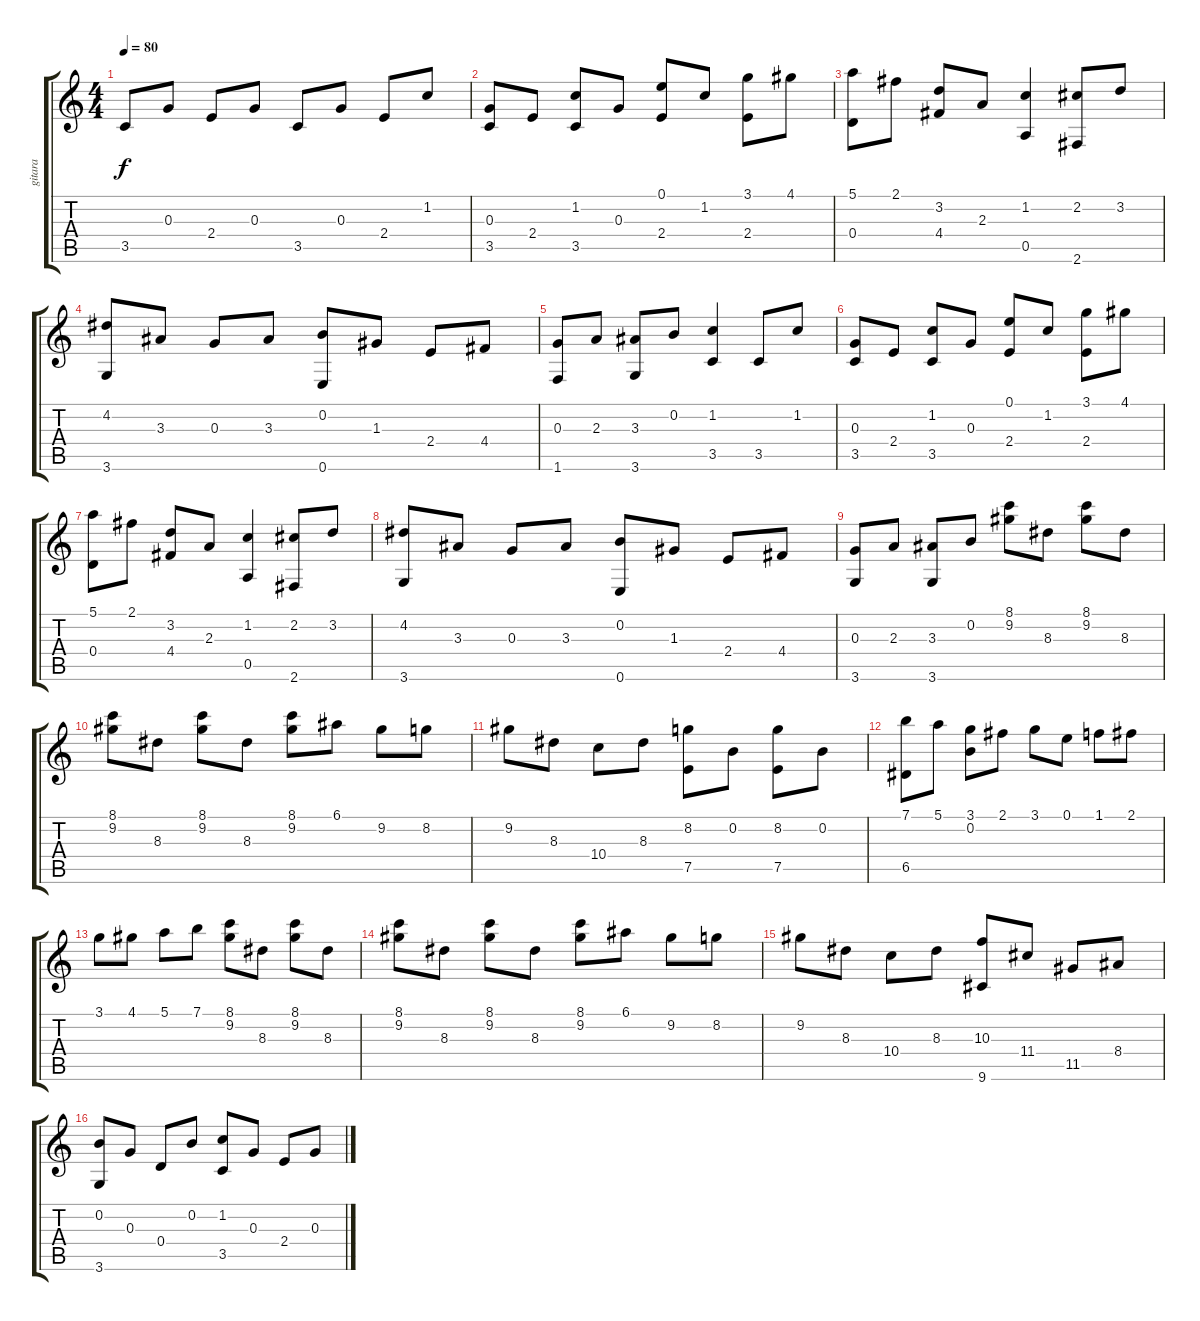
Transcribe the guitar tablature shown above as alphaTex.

\track ("gitara" "gitara") {instrument acousticguitarnylon}
\staff {score tabs}
\tuning (E4 B3 G3 D3 A2 E2) {hide}
\ts (4 4)
\tempo 80
\clef g2
\ks c
3.5.8{dy f instrument acousticguitarnylon} 0.3.8 2.4.8 0.3.8 3.5.8 0.3.8 2.4.8 1.2.8 |
(0.3 3.5).8 2.4.8 (1.2 3.5).8 0.3.8 (0.1 2.4).8 1.2.8 (3.1 2.4).8 4.1.8 |
(5.1 0.4).8 2.1.8 (3.2 4.4).8 2.3.8 (1.2 0.5).4 (2.2 2.6).8 3.2.8 |
(4.2 3.6).8 3.3.8 0.3.8 3.3.8 (0.2 0.6).8 1.3.8 2.4.8 4.4.8 |
(0.3 1.6).8 2.3.8 (3.3 3.6).8 0.2.8 (1.2 3.5).4 3.5.8 1.2.8 |
(0.3 3.5).8 2.4.8 (1.2 3.5).8 0.3.8 (0.1 2.4).8 1.2.8 (3.1 2.4).8 4.1.8 |
(5.1 0.4).8 2.1.8 (3.2 4.4).8 2.3.8 (1.2 0.5).4 (2.2 2.6).8 3.2.8 |
(4.2 3.6).8 3.3.8 0.3.8 3.3.8 (0.2 0.6).8 1.3.8 2.4.8 4.4.8 |
(0.3 3.6).8 2.3.8 (3.3 3.6).8 0.2.8 (8.1 9.2).8 8.3.8 (8.1 9.2).8 8.3.8 |
(8.1 9.2).8 8.3.8 (8.1 9.2).8 8.3.8 (8.1 9.2).8 6.1.8 9.2.8 8.2.8 |
9.2.8 8.3.8 10.4.8 8.3.8 (8.2 7.5).8 0.2.8 (8.2 7.5).8 0.2.8 |
(7.1 6.5).8 5.1.8 (3.1 0.2).8 2.1.8 3.1.8 0.1.8 1.1.8 2.1.8 |
3.1.8 4.1.8 5.1.8 7.1.8 (8.1 9.2).8 8.3.8 (8.1 9.2).8 8.3.8 |
(8.1 9.2).8 8.3.8 (8.1 9.2).8 8.3.8 (8.1 9.2).8 6.1.8 9.2.8 8.2.8 |
9.2.8 8.3.8 10.4.8 8.3.8 (10.3 9.6).8 11.4.8 11.5.8 8.4.8 |
(0.2 3.6).8 0.3.8 0.4.8 0.2.8 (1.2 3.5).8 0.3.8 2.4.8 0.3.8
